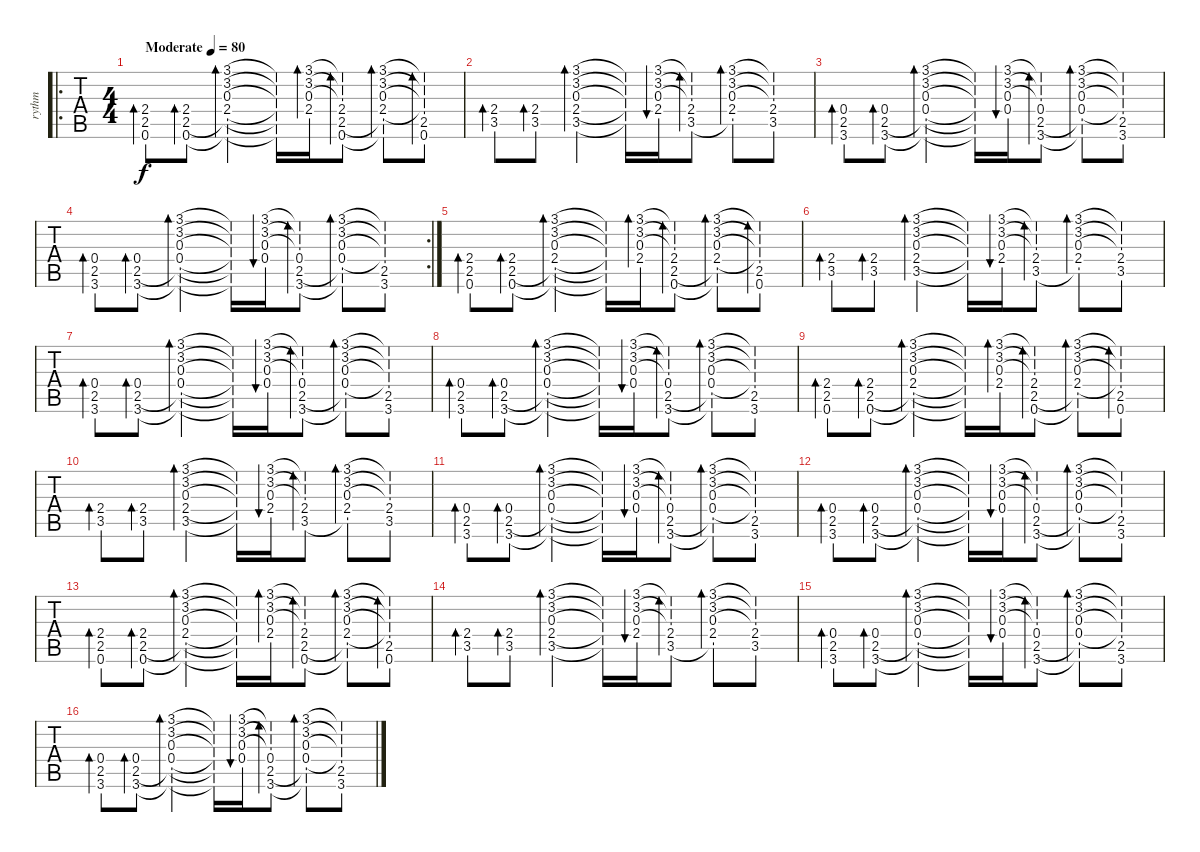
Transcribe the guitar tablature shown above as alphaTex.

\track ("rythm" "rythm") {instrument acousticguitarsteel}
\staff {tabs}
\tuning (E4 B3 G3 D3 A2 E2) {hide}
\ro
\ts (4 4)
\tempo (80 "Moderate")
\clef g2
\ks c
(2.4 2.5 0.6).8{bd 30 dy f instrument acousticguitarsteel} (2.4 2.5 0.6).8{bd 30} (3.1 3.2 0.3 2.4 2.5{t} 0.6{t}).4{bd 30} (3.1{t} 3.2{t} 0.3{t} 2.4{t} 2.5{t} 0.6{t}).16 (3.1 3.2 0.3 2.4).16{bd 30} (3.1{t} 3.2{t} 0.3{t} 2.4 2.5 0.6).8{bd 30} (3.1 3.2 0.3 2.4 2.5{t} 0.6{t}).8{bd 30} (3.1{t} 3.2{t} 0.3{t} 2.4{t} 2.5 0.6).8{bd 30} |
(2.4 3.5).8{bd 30} (2.4 3.5).8{bd 30} (3.1 3.2 0.3 2.4 3.5).4{bd 30} (3.1{t} 3.2{t} 0.3{t} 2.4{t} 3.5{t}).16 (3.1 3.2 0.3 2.4).16{bu 30} (3.1{t} 3.2{t} 0.3{t} 2.4 3.5).8{bd 30} (3.1 3.2 0.3 2.4 3.5{t}).8{bd 30} (3.1{t} 3.2{t} 0.3{t} 2.4 3.5).8 |
(0.4 2.5 3.6).8{bd 30} (0.4 2.5 3.6).8{bd 30} (3.1 3.2 0.3 0.4 2.5{t} 3.6{t}).4{bd 30} (3.1{t} 3.2{t} 0.3{t} 0.4{t} 2.5{t} 3.6{t}).16 (3.1 3.2 0.3 0.4).16{bu 30} (3.1{t} 3.2{t} 0.3{t} 0.4 2.5 3.6).8{bd 30} (3.1 3.2 0.3 0.4 2.5{t} 3.6{t}).8{bd 30} (3.1{t} 3.2{t} 0.3{t} 0.4{t} 2.5 3.6).8 |
\rc 2
(0.4 2.5 3.6).8{bd 30} (0.4 2.5 3.6).8{bd 30} (3.1 3.2 0.3 0.4 2.5{t} 3.6{t}).4{bd 30} (3.1{t} 3.2{t} 0.3{t} 0.4{t} 2.5{t} 3.6{t}).16 (3.1 3.2 0.3 0.4).16{bu 30} (3.1{t} 3.2{t} 0.3{t} 0.4 2.5 3.6).8{bd 30} (3.1 3.2 0.3 0.4 2.5{t} 3.6{t}).8{bd 30} (3.1{t} 3.2{t} 0.3{t} 0.4{t} 2.5 3.6).8 |
(2.4 2.5 0.6).8{bd 30} (2.4 2.5 0.6).8{bd 30} (3.1 3.2 0.3 2.4 2.5{t} 0.6{t}).4{bd 30} (3.1{t} 3.2{t} 0.3{t} 2.4{t} 2.5{t} 0.6{t}).16 (3.1 3.2 0.3 2.4).16{bd 30} (3.1{t} 3.2{t} 0.3{t} 2.4 2.5 0.6).8{bd 30} (3.1 3.2 0.3 2.4 2.5{t} 0.6{t}).8{bd 30} (3.1{t} 3.2{t} 0.3{t} 2.4{t} 2.5 0.6).8{bd 30} |
(2.4 3.5).8{bd 30} (2.4 3.5).8{bd 30} (3.1 3.2 0.3 2.4 3.5).4{bd 30} (3.1{t} 3.2{t} 0.3{t} 2.4{t} 3.5{t}).16 (3.1 3.2 0.3 2.4).16{bu 30} (3.1{t} 3.2{t} 0.3{t} 2.4 3.5).8{bd 30} (3.1 3.2 0.3 2.4 3.5{t}).8{bd 30} (3.1{t} 3.2{t} 0.3{t} 2.4 3.5).8 |
(0.4 2.5 3.6).8{bd 30} (0.4 2.5 3.6).8{bd 30} (3.1 3.2 0.3 0.4 2.5{t} 3.6{t}).4{bd 30} (3.1{t} 3.2{t} 0.3{t} 0.4{t} 2.5{t} 3.6{t}).16 (3.1 3.2 0.3 0.4).16{bu 30} (3.1{t} 3.2{t} 0.3{t} 0.4 2.5 3.6).8{bd 30} (3.1 3.2 0.3 0.4 2.5{t} 3.6{t}).8{bd 30} (3.1{t} 3.2{t} 0.3{t} 0.4{t} 2.5 3.6).8 |
(0.4 2.5 3.6).8{bd 30} (0.4 2.5 3.6).8{bd 30} (3.1 3.2 0.3 0.4 2.5{t} 3.6{t}).4{bd 30} (3.1{t} 3.2{t} 0.3{t} 0.4{t} 2.5{t} 3.6{t}).16 (3.1 3.2 0.3 0.4).16{bu 30} (3.1{t} 3.2{t} 0.3{t} 0.4 2.5 3.6).8{bd 30} (3.1 3.2 0.3 0.4 2.5{t} 3.6{t}).8{bd 30} (3.1{t} 3.2{t} 0.3{t} 0.4{t} 2.5 3.6).8 |
(2.4 2.5 0.6).8{bd 30} (2.4 2.5 0.6).8{bd 30} (3.1 3.2 0.3 2.4 2.5{t} 0.6{t}).4{bd 30} (3.1{t} 3.2{t} 0.3{t} 2.4{t} 2.5{t} 0.6{t}).16 (3.1 3.2 0.3 2.4).16{bd 30} (3.1{t} 3.2{t} 0.3{t} 2.4 2.5 0.6).8{bd 30} (3.1 3.2 0.3 2.4 2.5{t} 0.6{t}).8{bd 30} (3.1{t} 3.2{t} 0.3{t} 2.4{t} 2.5 0.6).8{bd 30} |
(2.4 3.5).8{bd 30} (2.4 3.5).8{bd 30} (3.1 3.2 0.3 2.4 3.5).4{bd 30} (3.1{t} 3.2{t} 0.3{t} 2.4{t} 3.5{t}).16 (3.1 3.2 0.3 2.4).16{bu 30} (3.1{t} 3.2{t} 0.3{t} 2.4 3.5).8{bd 30} (3.1 3.2 0.3 2.4 3.5{t}).8{bd 30} (3.1{t} 3.2{t} 0.3{t} 2.4 3.5).8 |
(0.4 2.5 3.6).8{bd 30} (0.4 2.5 3.6).8{bd 30} (3.1 3.2 0.3 0.4 2.5{t} 3.6{t}).4{bd 30} (3.1{t} 3.2{t} 0.3{t} 0.4{t} 2.5{t} 3.6{t}).16 (3.1 3.2 0.3 0.4).16{bu 30} (3.1{t} 3.2{t} 0.3{t} 0.4 2.5 3.6).8{bd 30} (3.1 3.2 0.3 0.4 2.5{t} 3.6{t}).8{bd 30} (3.1{t} 3.2{t} 0.3{t} 0.4{t} 2.5 3.6).8 |
(0.4 2.5 3.6).8{bd 30} (0.4 2.5 3.6).8{bd 30} (3.1 3.2 0.3 0.4 2.5{t} 3.6{t}).4{bd 30} (3.1{t} 3.2{t} 0.3{t} 0.4{t} 2.5{t} 3.6{t}).16 (3.1 3.2 0.3 0.4).16{bu 30} (3.1{t} 3.2{t} 0.3{t} 0.4 2.5 3.6).8{bd 30} (3.1 3.2 0.3 0.4 2.5{t} 3.6{t}).8{bd 30} (3.1{t} 3.2{t} 0.3{t} 0.4{t} 2.5 3.6).8 |
(2.4 2.5 0.6).8{bd 30} (2.4 2.5 0.6).8{bd 30} (3.1 3.2 0.3 2.4 2.5{t} 0.6{t}).4{bd 30} (3.1{t} 3.2{t} 0.3{t} 2.4{t} 2.5{t} 0.6{t}).16 (3.1 3.2 0.3 2.4).16{bd 30} (3.1{t} 3.2{t} 0.3{t} 2.4 2.5 0.6).8{bd 30} (3.1 3.2 0.3 2.4 2.5{t} 0.6{t}).8{bd 30} (3.1{t} 3.2{t} 0.3{t} 2.4{t} 2.5 0.6).8{bd 30} |
(2.4 3.5).8{bd 30} (2.4 3.5).8{bd 30} (3.1 3.2 0.3 2.4 3.5).4{bd 30} (3.1{t} 3.2{t} 0.3{t} 2.4{t} 3.5{t}).16 (3.1 3.2 0.3 2.4).16{bu 30} (3.1{t} 3.2{t} 0.3{t} 2.4 3.5).8{bd 30} (3.1 3.2 0.3 2.4 3.5{t}).8{bd 30} (3.1{t} 3.2{t} 0.3{t} 2.4 3.5).8 |
(0.4 2.5 3.6).8{bd 30} (0.4 2.5 3.6).8{bd 30} (3.1 3.2 0.3 0.4 2.5{t} 3.6{t}).4{bd 30} (3.1{t} 3.2{t} 0.3{t} 0.4{t} 2.5{t} 3.6{t}).16 (3.1 3.2 0.3 0.4).16{bu 30} (3.1{t} 3.2{t} 0.3{t} 0.4 2.5 3.6).8{bd 30} (3.1 3.2 0.3 0.4 2.5{t} 3.6{t}).8{bd 30} (3.1{t} 3.2{t} 0.3{t} 0.4{t} 2.5 3.6).8 |
(0.4 2.5 3.6).8{bd 30} (0.4 2.5 3.6).8{bd 30} (3.1 3.2 0.3 0.4 2.5{t} 3.6{t}).4{bd 30} (3.1{t} 3.2{t} 0.3{t} 0.4{t} 2.5{t} 3.6{t}).16 (3.1 3.2 0.3 0.4).16{bu 30} (3.1{t} 3.2{t} 0.3{t} 0.4 2.5 3.6).8{bd 30} (3.1 3.2 0.3 0.4 2.5{t} 3.6{t}).8{bd 30} (3.1{t} 3.2{t} 0.3{t} 0.4{t} 2.5 3.6).8
